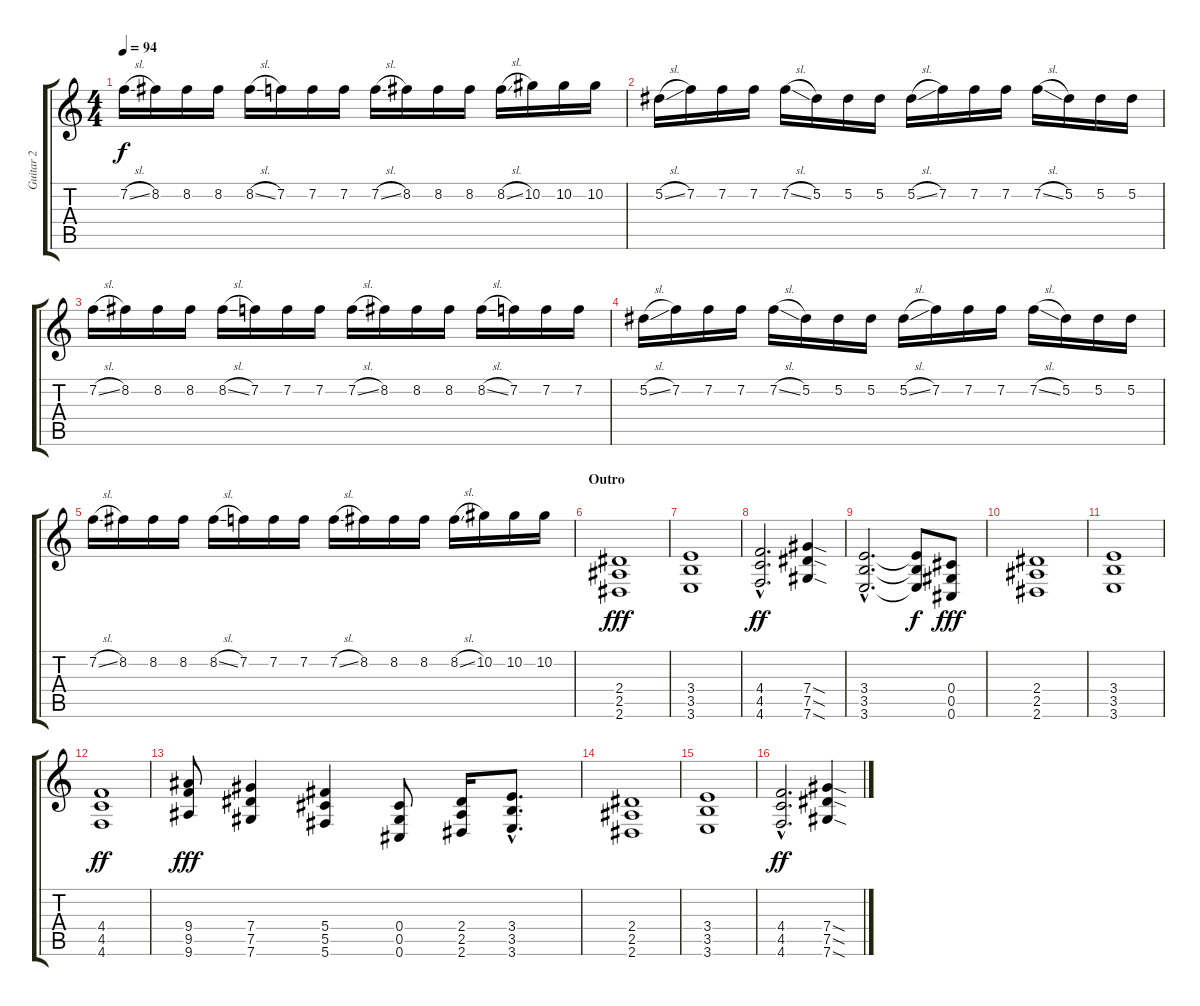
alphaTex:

\track ("Guitar 2" "Guitar 2") {instrument electricguitarjazz}
\staff {score tabs}
\tuning (Eb4 Bb3 Gb3 Db3 Ab2 Db2) {hide}
\ts (4 4)
\tempo 94
\clef g2
\ks c
7.2{sl}.16{dy f} 8.2.16 8.2.16 8.2.16 8.2{sl}.16 7.2.16 7.2.16 7.2.16 7.2{sl}.16 8.2.16 8.2.16 8.2.16 8.2{sl}.16 10.2.16 10.2.16 10.2.16 |
5.2{sl}.16{instrument electricguitarjazz} 7.2.16 7.2.16 7.2.16 7.2{sl}.16 5.2.16 5.2.16 5.2.16 5.2{sl}.16 7.2.16 7.2.16 7.2.16 7.2{sl}.16 5.2.16 5.2.16 5.2.16 |
7.2{sl}.16 8.2.16 8.2.16 8.2.16 8.2{sl}.16 7.2.16 7.2.16 7.2.16 7.2{sl}.16 8.2.16 8.2.16 8.2.16 8.2{sl}.16 7.2.16 7.2.16 7.2.16 |
5.2{sl}.16{instrument electricguitarjazz} 7.2.16 7.2.16 7.2.16 7.2{sl}.16 5.2.16 5.2.16 5.2.16 5.2{sl}.16 7.2.16 7.2.16 7.2.16 7.2{sl}.16 5.2.16 5.2.16 5.2.16 |
7.2{sl}.16 8.2.16 8.2.16 8.2.16 8.2{sl}.16 7.2.16 7.2.16 7.2.16 7.2{sl}.16 8.2.16 8.2.16 8.2.16 8.2{sl}.16 10.2.16 10.2.16 10.2.16 |
\section ("" "Outro")
(2.4 2.5 2.6).1{dy fff instrument distortionguitar} |
(3.4 3.5 3.6).1{instrument distortionguitar} |
(4.4{hac} 4.5{hac} 4.6{hac}).2{d dy ff instrument distortionguitar} (7.4{sod} 7.5{sod} 7.6{sod}).4 |
(3.4{hac} 3.5{hac} 3.6{hac}).2{d instrument distortionguitar} (3.4{t} 3.5{t} 3.6{t}).8{dy f} (0.4 0.5 0.6).8{dy fff} |
(2.4 2.5 2.6).1{instrument distortionguitar} |
(3.4 3.5 3.6).1{instrument distortionguitar} |
(4.4 4.5 4.6).1{dy ff instrument distortionguitar} |
(9.4 9.5 9.6).8{dy fff instrument distortionguitar} (7.4 7.5 7.6).4 (5.4 5.5 5.6).4 (0.4 0.5 0.6).8 (2.4 2.5 2.6).16 (3.4{hac} 3.5{hac} 3.6{hac}).8{d} |
(2.4 2.5 2.6).1{instrument distortionguitar} |
(3.4 3.5 3.6).1{instrument distortionguitar} |
(4.4{hac} 4.5{hac} 4.6{hac}).2{d dy ff instrument distortionguitar} (7.4{sod} 7.5{sod} 7.6{sod}).4
